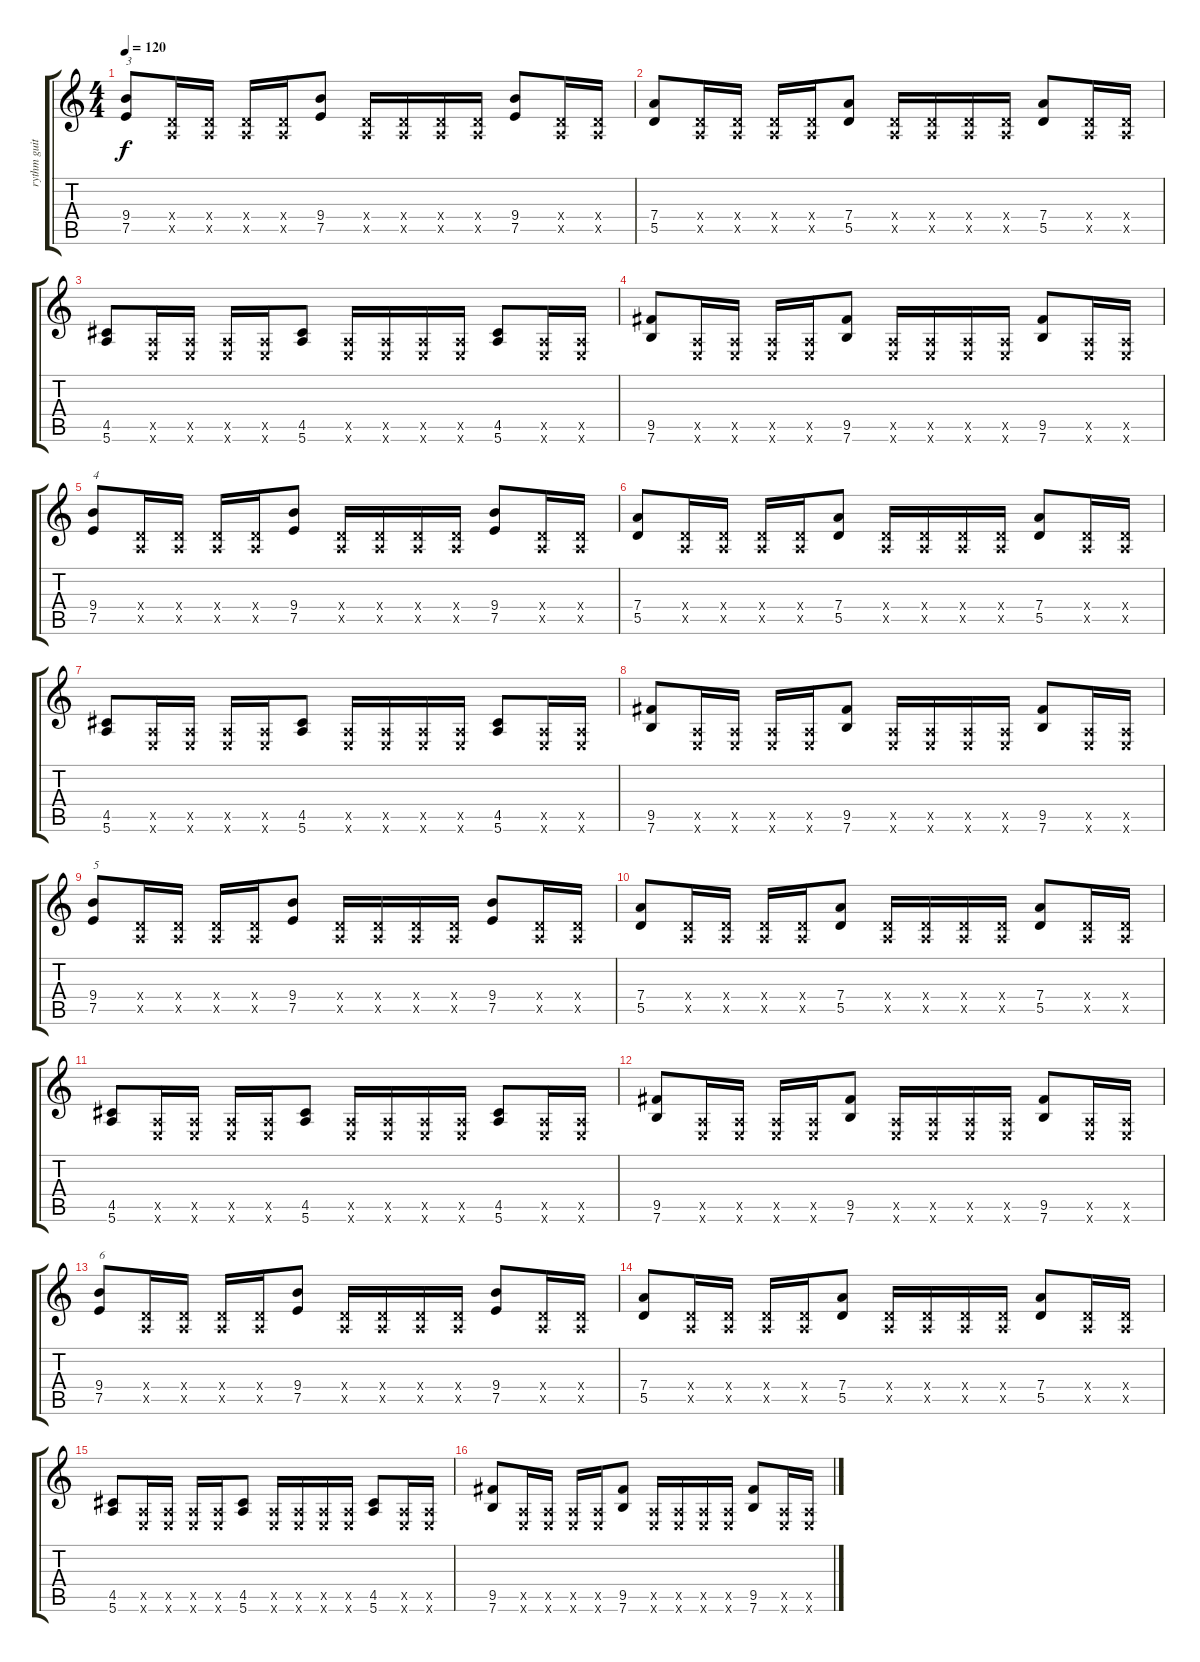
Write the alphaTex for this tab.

\track ("rythm guitar" "rythm guit") {instrument acousticguitarnylon}
\staff {score tabs}
\tuning (E4 B3 G3 D3 A2 E2) {hide}
\ts (4 4)
\tempo 120
\clef g2
\ks c
(9.4 7.5).8{txt "3" dy f} (0.4{x} 0.5{x}).16 (0.4{x} 0.5{x}).16 (0.4{x} 0.5{x}).16 (0.4{x} 0.5{x}).16 (9.4 7.5).8 (0.4{x} 0.5{x}).16 (0.4{x} 0.5{x}).16 (0.4{x} 0.5{x}).16 (0.4{x} 0.5{x}).16 (9.4 7.5).8 (0.4{x} 0.5{x}).16 (0.4{x} 0.5{x}).16 |
(7.4 5.5).8 (0.4{x} 0.5{x}).16 (0.4{x} 0.5{x}).16 (0.4{x} 0.5{x}).16 (0.4{x} 0.5{x}).16 (7.4 5.5).8 (0.4{x} 0.5{x}).16 (0.4{x} 0.5{x}).16 (0.4{x} 0.5{x}).16 (0.4{x} 0.5{x}).16 (7.4 5.5).8 (0.4{x} 0.5{x}).16 (0.4{x} 0.5{x}).16 |
(4.5 5.6).8 (0.5{x} 0.6{x}).16 (0.5{x} 0.6{x}).16 (0.5{x} 0.6{x}).16 (0.5{x} 0.6{x}).16 (4.5 5.6).8 (0.5{x} 0.6{x}).16 (0.5{x} 0.6{x}).16 (0.5{x} 0.6{x}).16 (0.5{x} 0.6{x}).16 (4.5 5.6).8 (0.5{x} 0.6{x}).16 (0.5{x} 0.6{x}).16 |
(9.5 7.6).8 (0.5{x} 0.6{x}).16 (0.5{x} 0.6{x}).16 (0.5{x} 0.6{x}).16 (0.5{x} 0.6{x}).16 (9.5 7.6).8 (0.5{x} 0.6{x}).16 (0.5{x} 0.6{x}).16 (0.5{x} 0.6{x}).16 (0.5{x} 0.6{x}).16 (9.5 7.6).8 (0.5{x} 0.6{x}).16 (0.5{x} 0.6{x}).16 |
(9.4 7.5).8{txt "4"} (0.4{x} 0.5{x}).16 (0.4{x} 0.5{x}).16 (0.4{x} 0.5{x}).16 (0.4{x} 0.5{x}).16 (9.4 7.5).8 (0.4{x} 0.5{x}).16 (0.4{x} 0.5{x}).16 (0.4{x} 0.5{x}).16 (0.4{x} 0.5{x}).16 (9.4 7.5).8 (0.4{x} 0.5{x}).16 (0.4{x} 0.5{x}).16 |
(7.4 5.5).8 (0.4{x} 0.5{x}).16 (0.4{x} 0.5{x}).16 (0.4{x} 0.5{x}).16 (0.4{x} 0.5{x}).16 (7.4 5.5).8 (0.4{x} 0.5{x}).16 (0.4{x} 0.5{x}).16 (0.4{x} 0.5{x}).16 (0.4{x} 0.5{x}).16 (7.4 5.5).8 (0.4{x} 0.5{x}).16 (0.4{x} 0.5{x}).16 |
(4.5 5.6).8 (0.5{x} 0.6{x}).16 (0.5{x} 0.6{x}).16 (0.5{x} 0.6{x}).16 (0.5{x} 0.6{x}).16 (4.5 5.6).8 (0.5{x} 0.6{x}).16 (0.5{x} 0.6{x}).16 (0.5{x} 0.6{x}).16 (0.5{x} 0.6{x}).16 (4.5 5.6).8 (0.5{x} 0.6{x}).16 (0.5{x} 0.6{x}).16 |
(9.5 7.6).8 (0.5{x} 0.6{x}).16 (0.5{x} 0.6{x}).16 (0.5{x} 0.6{x}).16 (0.5{x} 0.6{x}).16 (9.5 7.6).8 (0.5{x} 0.6{x}).16 (0.5{x} 0.6{x}).16 (0.5{x} 0.6{x}).16 (0.5{x} 0.6{x}).16 (9.5 7.6).8 (0.5{x} 0.6{x}).16 (0.5{x} 0.6{x}).16 |
(9.4 7.5).8{txt "5"} (0.4{x} 0.5{x}).16 (0.4{x} 0.5{x}).16 (0.4{x} 0.5{x}).16 (0.4{x} 0.5{x}).16 (9.4 7.5).8 (0.4{x} 0.5{x}).16 (0.4{x} 0.5{x}).16 (0.4{x} 0.5{x}).16 (0.4{x} 0.5{x}).16 (9.4 7.5).8 (0.4{x} 0.5{x}).16 (0.4{x} 0.5{x}).16 |
(7.4 5.5).8 (0.4{x} 0.5{x}).16 (0.4{x} 0.5{x}).16 (0.4{x} 0.5{x}).16 (0.4{x} 0.5{x}).16 (7.4 5.5).8 (0.4{x} 0.5{x}).16 (0.4{x} 0.5{x}).16 (0.4{x} 0.5{x}).16 (0.4{x} 0.5{x}).16 (7.4 5.5).8 (0.4{x} 0.5{x}).16 (0.4{x} 0.5{x}).16 |
(4.5 5.6).8 (0.5{x} 0.6{x}).16 (0.5{x} 0.6{x}).16 (0.5{x} 0.6{x}).16 (0.5{x} 0.6{x}).16 (4.5 5.6).8 (0.5{x} 0.6{x}).16 (0.5{x} 0.6{x}).16 (0.5{x} 0.6{x}).16 (0.5{x} 0.6{x}).16 (4.5 5.6).8 (0.5{x} 0.6{x}).16 (0.5{x} 0.6{x}).16 |
(9.5 7.6).8 (0.5{x} 0.6{x}).16 (0.5{x} 0.6{x}).16 (0.5{x} 0.6{x}).16 (0.5{x} 0.6{x}).16 (9.5 7.6).8 (0.5{x} 0.6{x}).16 (0.5{x} 0.6{x}).16 (0.5{x} 0.6{x}).16 (0.5{x} 0.6{x}).16 (9.5 7.6).8 (0.5{x} 0.6{x}).16 (0.5{x} 0.6{x}).16 |
(9.4 7.5).8{txt "6"} (0.4{x} 0.5{x}).16 (0.4{x} 0.5{x}).16 (0.4{x} 0.5{x}).16 (0.4{x} 0.5{x}).16 (9.4 7.5).8 (0.4{x} 0.5{x}).16 (0.4{x} 0.5{x}).16 (0.4{x} 0.5{x}).16 (0.4{x} 0.5{x}).16 (9.4 7.5).8 (0.4{x} 0.5{x}).16 (0.4{x} 0.5{x}).16 |
(7.4 5.5).8 (0.4{x} 0.5{x}).16 (0.4{x} 0.5{x}).16 (0.4{x} 0.5{x}).16 (0.4{x} 0.5{x}).16 (7.4 5.5).8 (0.4{x} 0.5{x}).16 (0.4{x} 0.5{x}).16 (0.4{x} 0.5{x}).16 (0.4{x} 0.5{x}).16 (7.4 5.5).8 (0.4{x} 0.5{x}).16 (0.4{x} 0.5{x}).16 |
(4.5 5.6).8 (0.5{x} 0.6{x}).16 (0.5{x} 0.6{x}).16 (0.5{x} 0.6{x}).16 (0.5{x} 0.6{x}).16 (4.5 5.6).8 (0.5{x} 0.6{x}).16 (0.5{x} 0.6{x}).16 (0.5{x} 0.6{x}).16 (0.5{x} 0.6{x}).16 (4.5 5.6).8 (0.5{x} 0.6{x}).16 (0.5{x} 0.6{x}).16 |
(9.5 7.6).8 (0.5{x} 0.6{x}).16 (0.5{x} 0.6{x}).16 (0.5{x} 0.6{x}).16 (0.5{x} 0.6{x}).16 (9.5 7.6).8 (0.5{x} 0.6{x}).16 (0.5{x} 0.6{x}).16 (0.5{x} 0.6{x}).16 (0.5{x} 0.6{x}).16 (9.5 7.6).8 (0.5{x} 0.6{x}).16 (0.5{x} 0.6{x}).16
